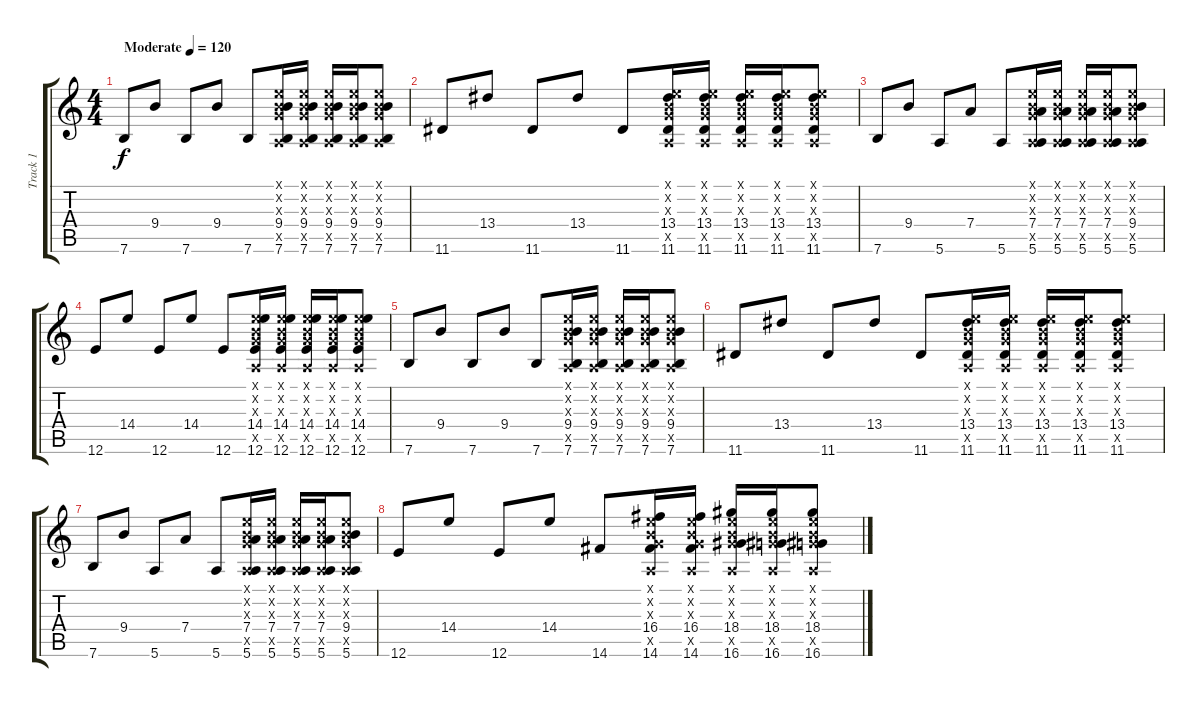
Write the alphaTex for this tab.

\track ("Track 1" "Track 1") {instrument overdrivenguitar}
\staff {score tabs}
\tuning (E4 B3 G3 D3 A2 E2) {hide}
\ts (4 4)
\tempo (120 "Moderate")
\clef g2
\ks c
7.6.8{dy f instrument overdrivenguitar} 9.4.8 7.6.8 9.4.8 7.6.8 (0.1{x} 0.2{x} 0.3{x} 9.4 0.5{x} 7.6).16 (0.1{x} 0.2{x} 0.3{x} 9.4 0.5{x} 7.6).16 (0.1{x} 0.2{x} 0.3{x} 9.4 0.5{x} 7.6).16 (0.1{x} 0.2{x} 0.3{x} 9.4 0.5{x} 7.6).16 (0.1{x} 0.2{x} 0.3{x} 9.4 0.5{x} 7.6).8 |
11.6.8 13.4.8 11.6.8 13.4.8 11.6.8 (0.1{x} 0.2{x} 0.3{x} 13.4 0.5{x} 11.6).16 (0.1{x} 0.2{x} 0.3{x} 13.4 0.5{x} 11.6).16 (0.1{x} 0.2{x} 0.3{x} 13.4 0.5{x} 11.6).16 (0.1{x} 0.2{x} 0.3{x} 13.4 0.5{x} 11.6).16 (0.1{x} 0.2{x} 0.3{x} 13.4 0.5{x} 11.6).8 |
7.6.8 9.4.8 5.6.8 7.4.8 5.6.8 (0.1{x} 0.2{x} 0.3{x} 7.4 0.5{x} 5.6).16 (0.1{x} 0.2{x} 0.3{x} 7.4 0.5{x} 5.6).16 (0.1{x} 0.2{x} 0.3{x} 7.4 0.5{x} 5.6).16 (0.1{x} 0.2{x} 0.3{x} 7.4 0.5{x} 5.6).16 (0.1{x} 0.2{x} 0.3{x} 9.4 0.5{x} 5.6).8 |
12.6.8 14.4.8 12.6.8 14.4.8 12.6.8 (0.1{x} 0.2{x} 0.3{x} 14.4 0.5{x} 12.6).16 (0.1{x} 0.2{x} 0.3{x} 14.4 0.5{x} 12.6).16 (0.1{x} 0.2{x} 0.3{x} 14.4 0.5{x} 12.6).16 (0.1{x} 0.2{x} 0.3{x} 14.4 0.5{x} 12.6).16 (0.1{x} 0.2{x} 0.3{x} 14.4 0.5{x} 12.6).8 |
7.6.8 9.4.8 7.6.8 9.4.8 7.6.8 (0.1{x} 0.2{x} 0.3{x} 9.4 0.5{x} 7.6).16 (0.1{x} 0.2{x} 0.3{x} 9.4 0.5{x} 7.6).16 (0.1{x} 0.2{x} 0.3{x} 9.4 0.5{x} 7.6).16 (0.1{x} 0.2{x} 0.3{x} 9.4 0.5{x} 7.6).16 (0.1{x} 0.2{x} 0.3{x} 9.4 0.5{x} 7.6).8 |
11.6.8 13.4.8 11.6.8 13.4.8 11.6.8 (0.1{x} 0.2{x} 0.3{x} 13.4 0.5{x} 11.6).16 (0.1{x} 0.2{x} 0.3{x} 13.4 0.5{x} 11.6).16 (0.1{x} 0.2{x} 0.3{x} 13.4 0.5{x} 11.6).16 (0.1{x} 0.2{x} 0.3{x} 13.4 0.5{x} 11.6).16 (0.1{x} 0.2{x} 0.3{x} 13.4 0.5{x} 11.6).8 |
7.6.8 9.4.8 5.6.8 7.4.8 5.6.8 (0.1{x} 0.2{x} 0.3{x} 7.4 0.5{x} 5.6).16 (0.1{x} 0.2{x} 0.3{x} 7.4 0.5{x} 5.6).16 (0.1{x} 0.2{x} 0.3{x} 7.4 0.5{x} 5.6).16 (0.1{x} 0.2{x} 0.3{x} 7.4 0.5{x} 5.6).16 (0.1{x} 0.2{x} 0.3{x} 9.4 0.5{x} 5.6).8 |
12.6.8 14.4.8 12.6.8 14.4.8 14.6.8 (0.1{x} 0.2{x} 0.3{x} 16.4 0.5{x} 14.6).16 (0.1{x} 0.2{x} 0.3{x} 16.4 0.5{x} 14.6).16 (0.1{x} 0.2{x} 0.3{x} 18.4 0.5{x} 16.6).16 (0.1{x} 0.2{x} 0.3{x} 18.4 0.5{x} 16.6).16 (0.1{x} 0.2{x} 0.3{x} 18.4 0.5{x} 16.6).8
